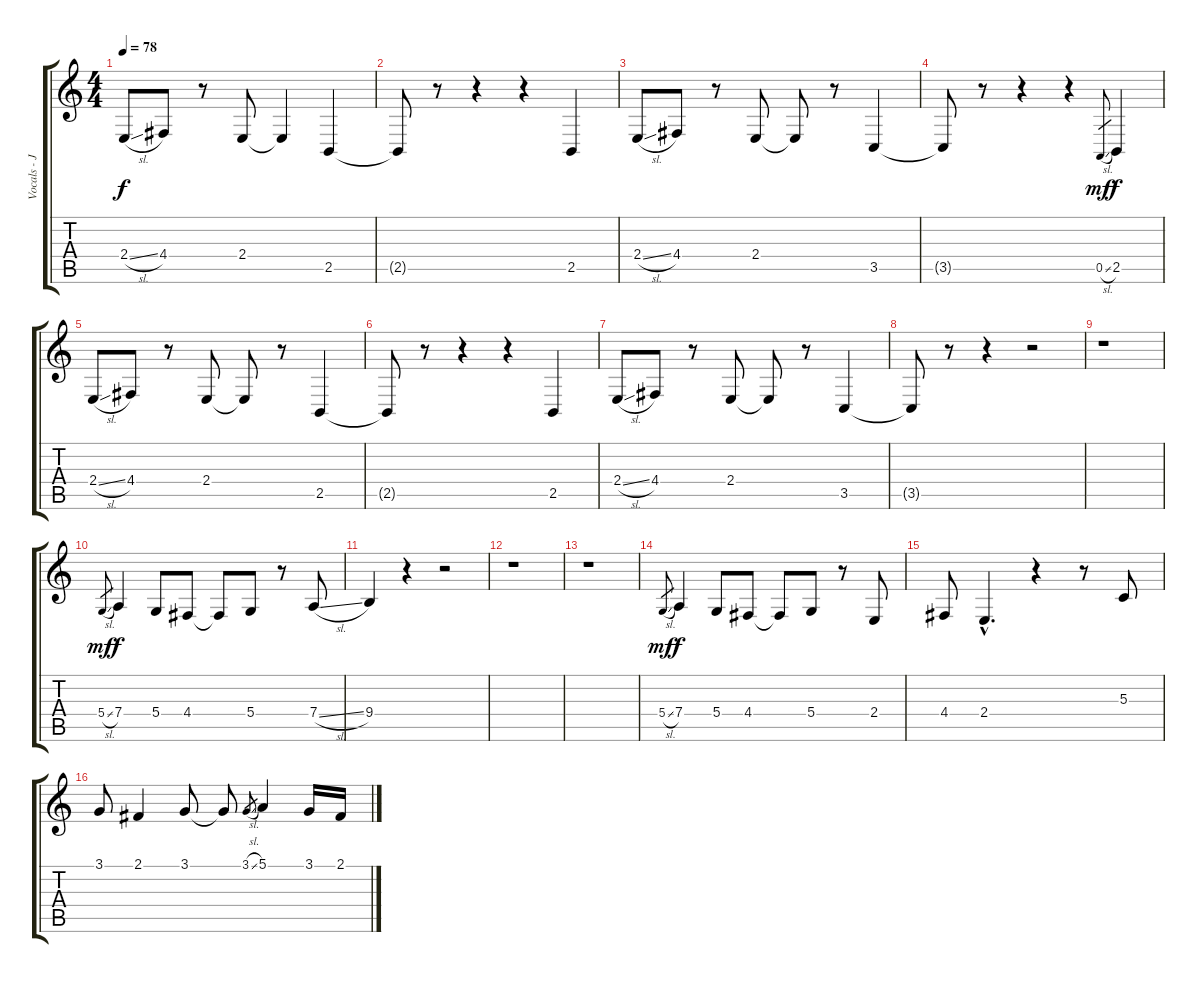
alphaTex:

\track ("Vocals - Jeff Martin" "Vocals - J") {instrument ocarina}
\staff {score tabs}
\tuning (E4 B3 G3 D3 A2 E2) {hide}
\ts (4 4)
\tempo 78
\clef g2
\ks c
2.4{sl}.8{dy f} 4.4.8 r.8 2.4.8 2.4{t}.4 2.5.4 |
2.5{t}.8 r.8 r.4 r.4 2.5.4 |
2.4{sl}.8 4.4.8 r.8 2.4.8 2.4{t}.8 r.8 3.5.4 |
3.5{t}.8 r.8 r.4 r.4 0.5{sl}.8{gr dy mf} 2.5.4{dy f} |
2.4{sl}.8 4.4.8 r.8 2.4.8 2.4{t}.8 r.8 2.5.4 |
2.5{t}.8 r.8 r.4 r.4 2.5.4 |
2.4{sl}.8 4.4.8 r.8 2.4.8 2.4{t}.8 r.8 3.5.4 |
3.5{t}.8 r.8 r.4 r.2 |
r.1 |
5.4{sl}.8{gr dy mf} 7.4.4{dy f} 5.4.8 4.4.8 4.4{t}.8 5.4.8 r.8 7.4{sl}.8 |
9.4.4 r.4 r.2 |
r.1 |
r.1 |
5.4{sl}.8{gr dy mf} 7.4.4{dy f} 5.4.8 4.4.8 4.4{t}.8 5.4.8 r.8 2.4.8 |
4.4.8 2.4{hac}.4{d} r.4 r.8 5.3.8 |
3.1.8 2.1.4 3.1.8 3.1{t}.8 3.1{sl}.8{gr} 5.1.4 3.1.16 2.1.16
